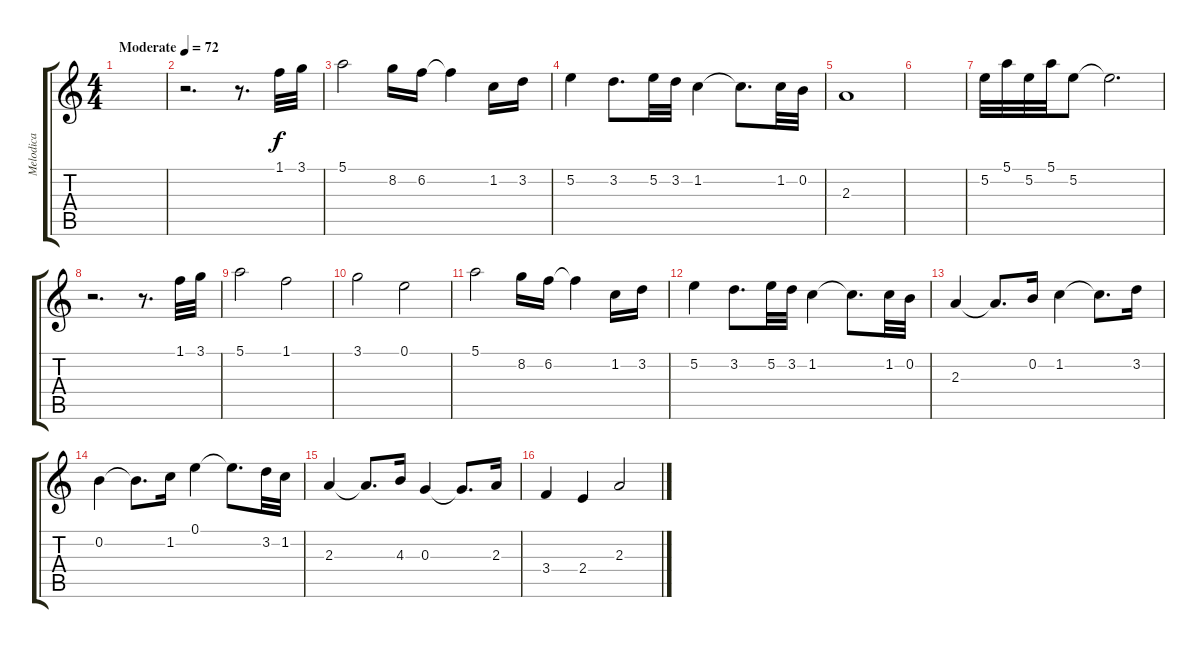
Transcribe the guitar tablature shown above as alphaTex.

\track ("Melodica" "Melodica") {instrument harmonica}
\staff {score tabs}
\tuning (E5 B4 G4 D4 A3 E3) {hide}
\ts (4 4)
\tempo (72 "Moderate")
\clef g2
\ks c
|
r.2{d} r.8{d} 1.1.32 3.1.32 |
5.1.2 8.2.16 6.2.16 6.2{t}.4 1.2.16 3.2.16 |
5.2.4 3.2.8{d} 5.2.32 3.2.32 1.2.4 1.2{t}.8{d} 1.2.32 0.2.32 |
2.3.1{volume 0} |
|
5.2.32{volume 10} 5.1.32 5.2.32 5.1.32 5.2.8{volume 0} 5.2{t}.2{d} |
r.2{d} r.8{d} 1.1.32{volume 10} 3.1.32 |
5.1.2 1.1.2 |
3.1.2 0.1.2 |
5.1.2 8.2.16 6.2.16 6.2{t}.4 1.2.16 3.2.16 |
5.2.4 3.2.8{d} 5.2.32 3.2.32 1.2.4 1.2{t}.8{d} 1.2.32 0.2.32 |
2.3.4 2.3{t}.8{d} 0.2.16 1.2.4 1.2{t}.8{d} 3.2.16 |
0.2.4 0.2{t}.8{d} 1.2.16 0.1.4 0.1{t}.8{d} 3.2.32 1.2.32 |
2.3.4 2.3{t}.8{d} 4.3.16 0.3.4 0.3{t}.8{d} 2.3.16 |
3.4.4 2.4.4 2.3.2
